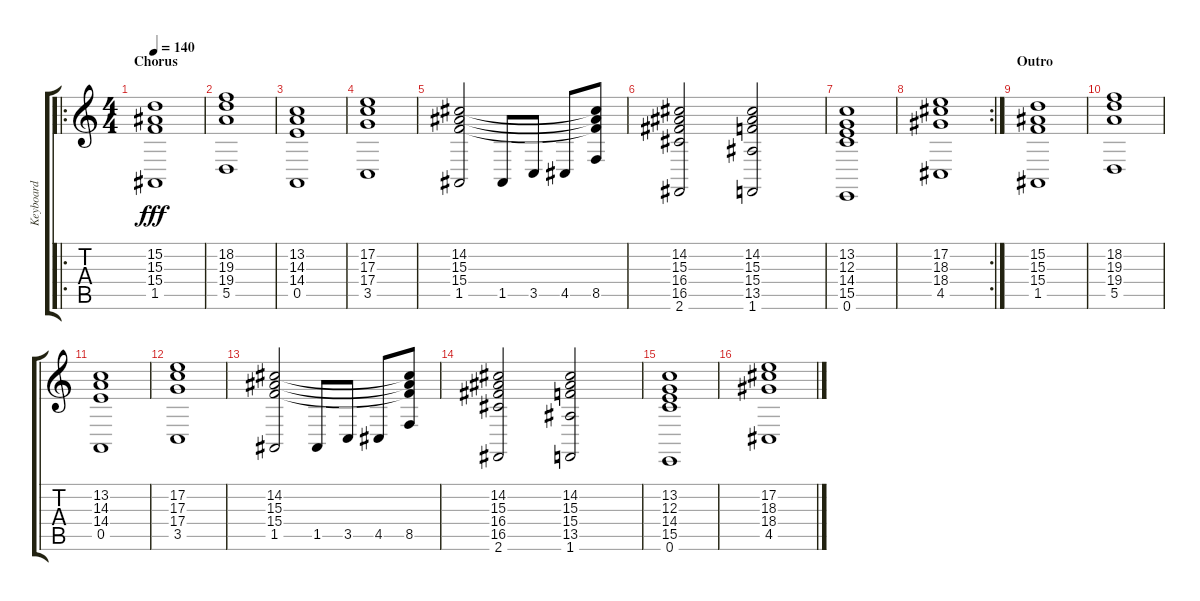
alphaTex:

\track ("Keyboard" "Keyboard") {instrument stringensemble1}
\staff {score tabs}
\tuning (E4 B3 G3 D3 A2 E2) {hide}
\ro
\ts (4 4)
\section ("" "Chorus")
\tempo 140
\clef g2
\ks c
(15.2 15.3 15.4 1.5).1{dy fff volume 13 instrument stringensemble1} |
(18.2 19.3 19.4 5.5).1 |
(13.2 14.3 14.4 0.5).1 |
(17.2 17.3 17.4 3.5).1 |
(14.2 15.3 15.4 1.5).2 1.5.8 3.5.8 4.5.8 (14.2{t} 15.3{t} 15.4{t} 8.5).8 |
(14.2 15.3 16.4 16.5 2.6).2 (14.2 15.3 15.4 13.5 1.6).2 |
(13.2 12.3 14.4 15.5 0.6).1 |
\rc 2
(17.2 18.3 18.4 4.5).1 |
\section ("" "Outro")
(15.2 15.3 15.4 1.5).1{volume 11 instrument stringensemble1} |
(18.2 19.3 19.4 5.5).1 |
(13.2 14.3 14.4 0.5).1{volume 10} |
(17.2 17.3 17.4 3.5).1 |
(14.2 15.3 15.4 1.5).2 1.5.8 3.5.8 4.5.8 (14.2{t} 15.3{t} 15.4{t} 8.5).8 |
(14.2 15.3 16.4 16.5 2.6).2 (14.2 15.3 15.4 13.5 1.6).2 |
(13.2 12.3 14.4 15.5 0.6).1 |
(17.2 18.3 18.4 4.5).1
